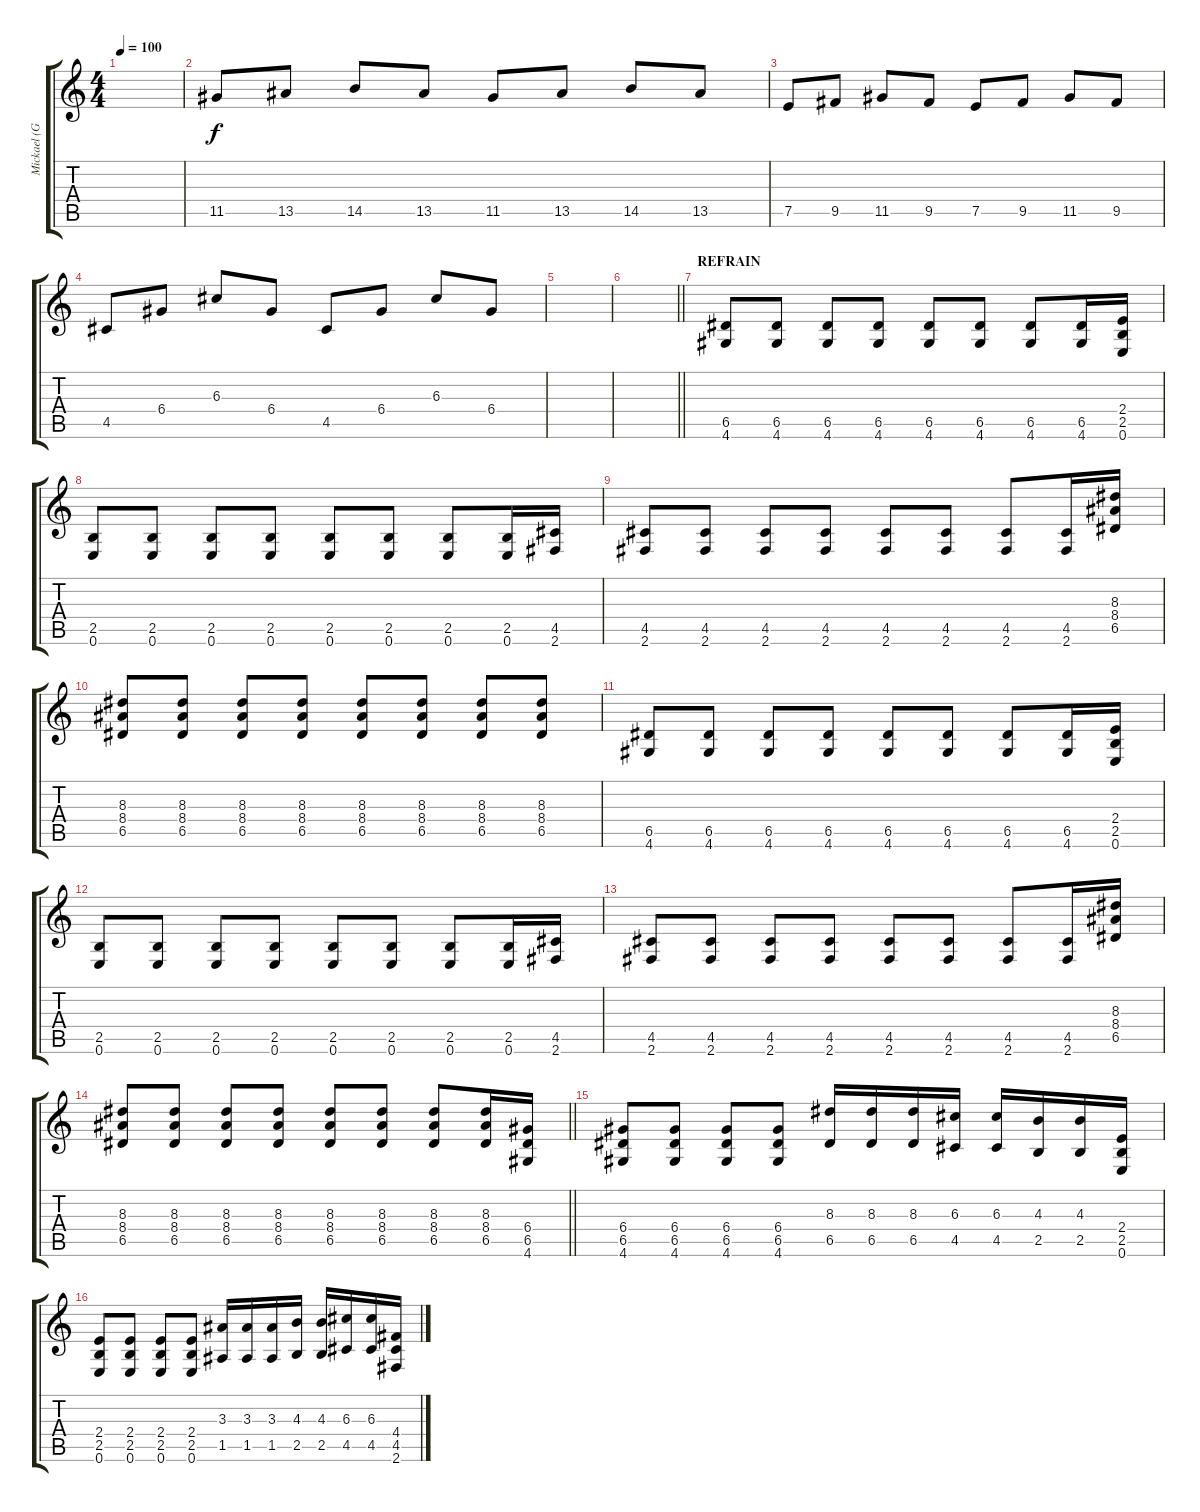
\track ("Mickael (Guitare_02)" "Mickael (G") {instrument overdrivenguitar}
\staff {score tabs}
\tuning (E4 B3 G3 D3 A2 E2) {hide}
\ts (4 4)
\tempo 100
\clef g2
\ks c
|
11.5.8 13.5.8 14.5.8 13.5.8 11.5.8 13.5.8 14.5.8 13.5.8 |
7.5.8 9.5.8 11.5.8 9.5.8 7.5.8 9.5.8 11.5.8 9.5.8 |
4.5.8 6.4.8 6.3.8 6.4.8 4.5.8 6.4.8 6.3.8 6.4.8 |
|
\barLineRight lightlight
|
\section ("" "REFRAIN")
(6.5 4.6).8 (6.5 4.6).8 (6.5 4.6).8 (6.5 4.6).8 (6.5 4.6).8 (6.5 4.6).8 (6.5 4.6).8 (6.5 4.6).16 (2.4 2.5 0.6).16 |
(2.5 0.6).8 (2.5 0.6).8 (2.5 0.6).8 (2.5 0.6).8 (2.5 0.6).8 (2.5 0.6).8 (2.5 0.6).8 (2.5 0.6).16 (4.5 2.6).16 |
(4.5 2.6).8 (4.5 2.6).8 (4.5 2.6).8 (4.5 2.6).8 (4.5 2.6).8 (4.5 2.6).8 (4.5 2.6).8 (4.5 2.6).16 (8.3 8.4 6.5).16 |
(8.3 8.4 6.5).8 (8.3 8.4 6.5).8 (8.3 8.4 6.5).8 (8.3 8.4 6.5).8 (8.3 8.4 6.5).8 (8.3 8.4 6.5).8 (8.3 8.4 6.5).8 (8.3 8.4 6.5).8 |
(6.5 4.6).8 (6.5 4.6).8 (6.5 4.6).8 (6.5 4.6).8 (6.5 4.6).8 (6.5 4.6).8 (6.5 4.6).8 (6.5 4.6).16 (2.4 2.5 0.6).16 |
(2.5 0.6).8 (2.5 0.6).8 (2.5 0.6).8 (2.5 0.6).8 (2.5 0.6).8 (2.5 0.6).8 (2.5 0.6).8 (2.5 0.6).16 (4.5 2.6).16 |
(4.5 2.6).8 (4.5 2.6).8 (4.5 2.6).8 (4.5 2.6).8 (4.5 2.6).8 (4.5 2.6).8 (4.5 2.6).8 (4.5 2.6).16 (8.3 8.4 6.5).16 |
\barLineRight lightlight
(8.3 8.4 6.5).8 (8.3 8.4 6.5).8 (8.3 8.4 6.5).8 (8.3 8.4 6.5).8 (8.3 8.4 6.5).8 (8.3 8.4 6.5).8 (8.3 8.4 6.5).8 (8.3 8.4 6.5).16 (6.4 6.5 4.6).16 |
(6.4 6.5 4.6).8 (6.4 6.5 4.6).8 (6.4 6.5 4.6).8 (6.4 6.5 4.6).8 (8.3 6.5).16 (8.3 6.5).16 (8.3 6.5).16 (6.3 4.5).16 (6.3 4.5).16 (4.3 2.5).16 (4.3 2.5).16 (2.4 2.5 0.6).16 |
(2.4 2.5 0.6).8 (2.4 2.5 0.6).8 (2.4 2.5 0.6).8 (2.4 2.5 0.6).8 (3.3 1.5).16 (3.3 1.5).16 (3.3 1.5).16 (4.3 2.5).16 (4.3 2.5).16 (6.3 4.5).16 (6.3 4.5).16 (4.4 4.5 2.6).16
